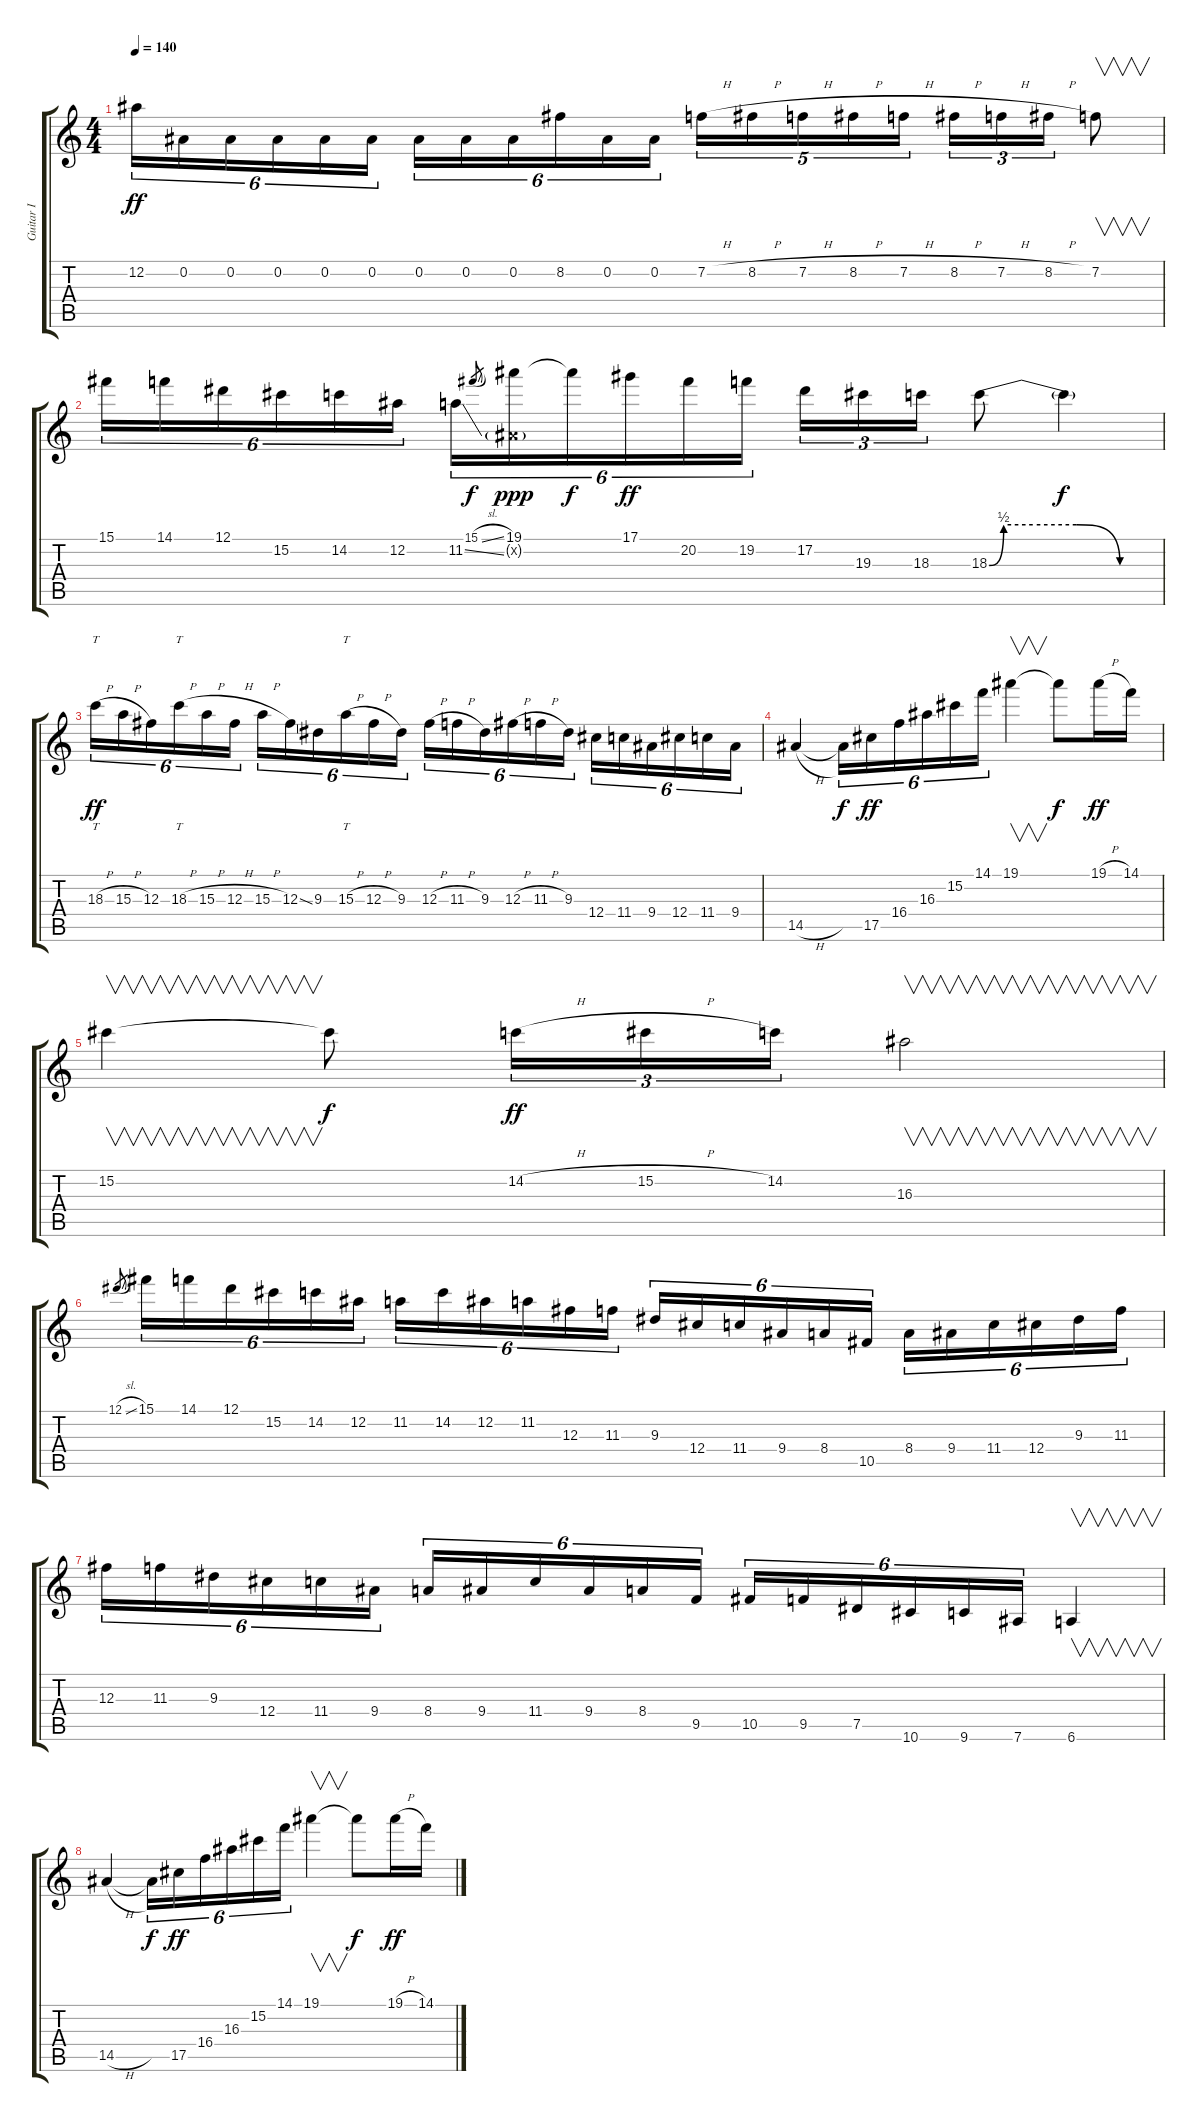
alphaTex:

\track ("Guitar I" "Guitar I") {instrument distortionguitar}
\staff {score tabs}
\tuning (Eb4 Bb3 Gb3 Db3 Ab2 Eb2) {hide}
\ts (4 4)
\tempo 140
\clef g2
\ks c
12.2.16{tu (6 4) dy ff} 0.2.16{tu (6 4)} 0.2.16{tu (6 4)} 0.2.16{tu (6 4)} 0.2.16{tu (6 4)} 0.2.16{tu (6 4)} 0.2.16{tu (6 4)} 0.2.16{tu (6 4)} 0.2.16{tu (6 4)} 8.2.16{tu (6 4)} 0.2.16{tu (6 4)} 0.2.16{tu (6 4)} 7.2{h}.16{tu (5 4)} 8.2{h}.16{tu (5 4)} 7.2{h}.16{tu (5 4)} 8.2{h}.16{tu (5 4)} 7.2{h}.16{tu (5 4)} 8.2{h}.16{tu (3 2)} 7.2{h}.16{tu (3 2)} 8.2{h}.16{tu (3 2)} 7.2.8{v} |
15.1.16{tu (6 4)} 14.1.16{tu (6 4)} 12.1.16{tu (6 4)} 15.2.16{tu (6 4)} 14.2.16{tu (6 4)} 12.2.16{tu (6 4)} 11.2{ss}.16{tu (6 4)} 15.1{sl}.8{gr dy f} (19.1 0.2{g x}).16{tu (6 4) dy ppp} 19.1{t}.16{tu (6 4) dy f} 17.1.16{tu (6 4) dy ff} 20.2.16{tu (6 4)} 19.2.16{tu (6 4)} 17.2.16{tu (3 2)} 19.3.16{tu (3 2)} 18.3.16{tu (3 2)} 18.3{be (custom 0 0 5 2 15 2 30 2 45 0 60 0)}.8 18.3{t}.4{dy f} |
18.3{h}.16{tt tu (6 4) dy ff} 15.3{h}.16{tu (6 4)} 12.3.16{tu (6 4)} 18.3{h}.16{tt tu (6 4)} 15.3{h}.16{tu (6 4)} 12.3{h}.16{tu (6 4)} 15.3{h}.16{tu (6 4)} 12.3{ss}.16{tu (6 4)} 9.3.16{tu (6 4)} 15.3{h}.16{tt tu (6 4)} 12.3{h}.16{tu (6 4)} 9.3.16{tu (6 4)} 12.3{h}.16{tu (6 4)} 11.3{h}.16{tu (6 4)} 9.3.16{tu (6 4)} 12.3{h}.16{tu (6 4)} 11.3{h}.16{tu (6 4)} 9.3.16{tu (6 4)} 12.4.16{tu (6 4)} 11.4.16{tu (6 4)} 9.4.16{tu (6 4)} 12.4.16{tu (6 4)} 11.4.16{tu (6 4)} 9.4.16{tu (6 4)} |
14.5{h}.4 14.5{t}.16{tu (6 4) dy f} 17.5.16{tu (6 4) dy ff} 16.4.16{tu (6 4)} 16.3.16{tu (6 4)} 15.2.16{tu (6 4)} 14.1.16{tu (6 4)} 19.1.4{v} 19.1{t}.8{dy f} 19.1{h}.16{dy ff} 14.1.16 |
15.2.4{v} 15.2{t}.8{dy f} 14.2{h}.16{tu (3 2) dy ff} 15.2{h}.16{tu (3 2)} 14.2.16{tu (3 2)} 16.3.2{v} |
12.1{sl}.8{gr} 15.1.16{tu (6 4)} 14.1.16{tu (6 4)} 12.1.16{tu (6 4)} 15.2.16{tu (6 4)} 14.2.16{tu (6 4)} 12.2.16{tu (6 4)} 11.2.16{tu (6 4)} 14.2.16{tu (6 4)} 12.2.16{tu (6 4)} 11.2.16{tu (6 4)} 12.3.16{tu (6 4)} 11.3.16{tu (6 4)} 9.3.16{tu (6 4)} 12.4.16{tu (6 4)} 11.4.16{tu (6 4)} 9.4.16{tu (6 4)} 8.4.16{tu (6 4)} 10.5.16{tu (6 4)} 8.4.16{tu (6 4)} 9.4.16{tu (6 4)} 11.4.16{tu (6 4)} 12.4.16{tu (6 4)} 9.3.16{tu (6 4)} 11.3.16{tu (6 4)} |
12.3.16{tu (6 4)} 11.3.16{tu (6 4)} 9.3.16{tu (6 4)} 12.4.16{tu (6 4)} 11.4.16{tu (6 4)} 9.4.16{tu (6 4)} 8.4.16{tu (6 4)} 9.4.16{tu (6 4)} 11.4.16{tu (6 4)} 9.4.16{tu (6 4)} 8.4.16{tu (6 4)} 9.5.16{tu (6 4)} 10.5.16{tu (6 4)} 9.5.16{tu (6 4)} 7.5.16{tu (6 4)} 10.6.16{tu (6 4)} 9.6.16{tu (6 4)} 7.6.16{tu (6 4)} 6.6.4{v} |
14.5{h}.4 14.5{t}.16{tu (6 4) dy f} 17.5.16{tu (6 4) dy ff} 16.4.16{tu (6 4)} 16.3.16{tu (6 4)} 15.2.16{tu (6 4)} 14.1.16{tu (6 4)} 19.1.4{v} 19.1{t}.8{dy f} 19.1{h}.16{dy ff} 14.1.16
